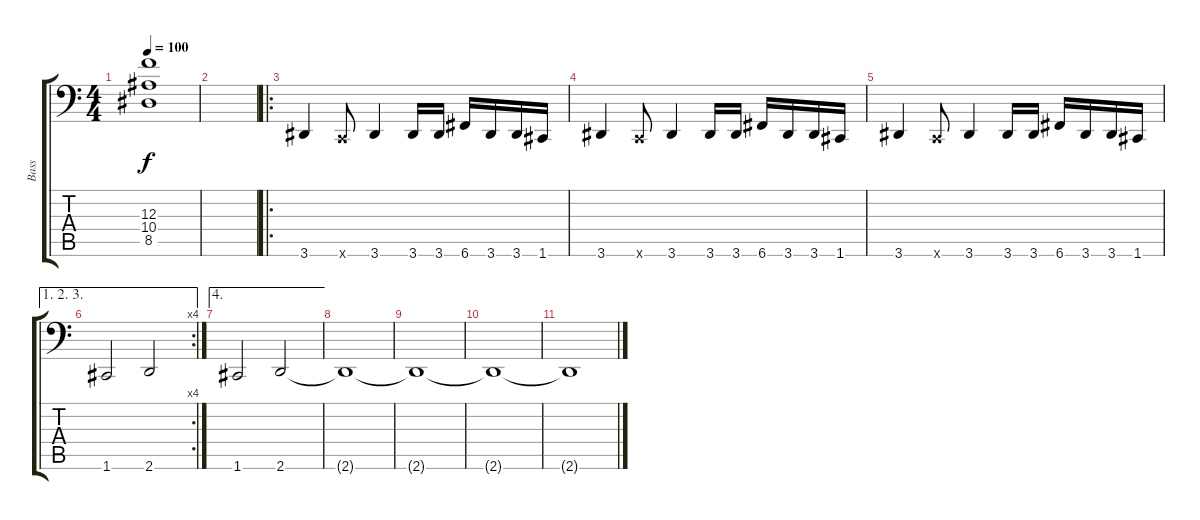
\track ("Bass" "Bass") {instrument electricbasspick}
\staff {score tabs}
\tuning (D3 A2 F2 C2 G1 C1) {hide}
\ts (4 4)
\tempo 100
\clef f4
\ks c
(12.3{t} 10.4{t} 8.5{t}).1{dy f} |
|
\ro
3.6.4 0.6{x}.8 3.6.4 3.6.16 3.6.16 6.6.16 3.6.16 3.6.16 1.6.16 |
3.6.4 0.6{x}.8 3.6.4 3.6.16 3.6.16 6.6.16 3.6.16 3.6.16 1.6.16 |
3.6.4 0.6{x}.8 3.6.4 3.6.16 3.6.16 6.6.16 3.6.16 3.6.16 1.6.16 |
\ae (1 2 3)
\rc 4
1.6.2 2.6.2 |
\ae 4
1.6.2 2.6.2 |
2.6{t}.1 |
2.6{t}.1 |
2.6{t}.1 |
2.6{t}.1
